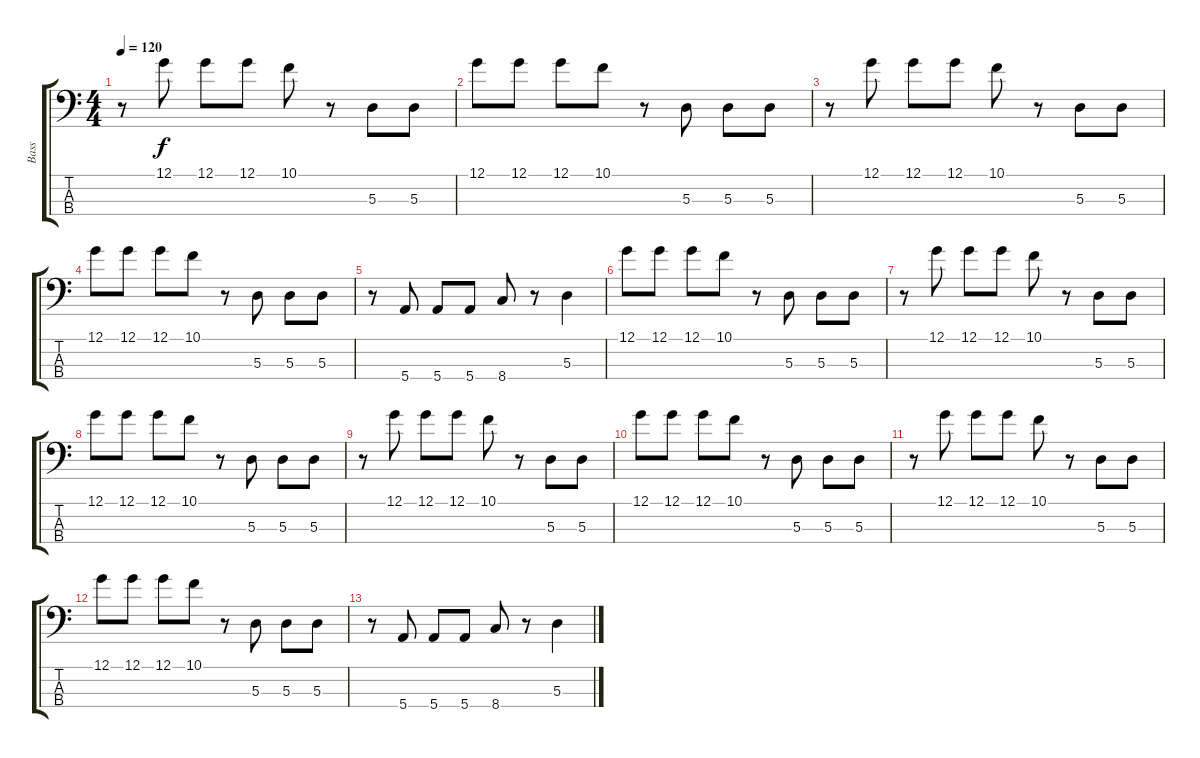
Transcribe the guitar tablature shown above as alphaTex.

\track ("Bass" "Bass") {instrument fretlessbass}
\staff {score tabs}
\tuning (G2 D2 A1 E1) {hide}
\ts (4 4)
\tempo 120
\clef f4
\ks c
r.8{dy f} 12.1.8 12.1.8 12.1.8 10.1.8 r.8 5.3.8 5.3.8 |
12.1.8 12.1.8 12.1.8 10.1.8 r.8 5.3.8 5.3.8 5.3.8 |
r.8 12.1.8 12.1.8 12.1.8 10.1.8 r.8 5.3.8 5.3.8 |
12.1.8 12.1.8 12.1.8 10.1.8 r.8 5.3.8 5.3.8 5.3.8 |
r.8 5.4.8 5.4.8 5.4.8 8.4.8 r.8 5.3.4 |
12.1.8 12.1.8 12.1.8 10.1.8 r.8 5.3.8 5.3.8 5.3.8 |
r.8 12.1.8 12.1.8 12.1.8 10.1.8 r.8 5.3.8 5.3.8 |
12.1.8 12.1.8 12.1.8 10.1.8 r.8 5.3.8 5.3.8 5.3.8 |
r.8 12.1.8 12.1.8 12.1.8 10.1.8 r.8 5.3.8 5.3.8 |
12.1.8 12.1.8 12.1.8 10.1.8 r.8 5.3.8 5.3.8 5.3.8 |
r.8 12.1.8 12.1.8 12.1.8 10.1.8 r.8 5.3.8 5.3.8 |
12.1.8 12.1.8 12.1.8 10.1.8 r.8 5.3.8 5.3.8 5.3.8 |
r.8 5.4.8 5.4.8 5.4.8 8.4.8 r.8 5.3.4
